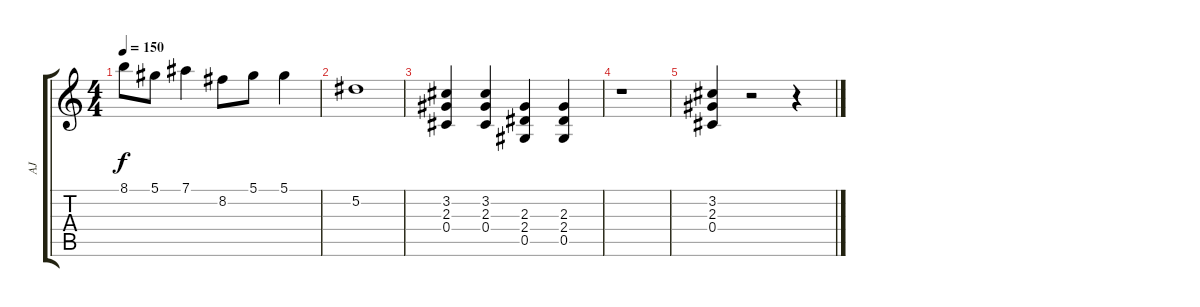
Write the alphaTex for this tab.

\track ("AJ" "AJ") {instrument distortionguitar}
\staff {score tabs}
\tuning (Eb4 Bb3 Gb3 Db3 Ab2 Eb2) {hide}
\ts (4 4)
\tempo 150
\clef g2
\ks c
8.1{t}.8{dy f} 5.1.8 7.1.4 8.2.8 5.1.8 5.1.4 |
5.2.1 |
(3.2 2.3 0.4).4 (3.2 2.3 0.4).4 (2.3 2.4 0.5).4 (2.3 2.4 0.5).4 |
r.1 |
(3.2 2.3 0.4).4 r.2 r.4
